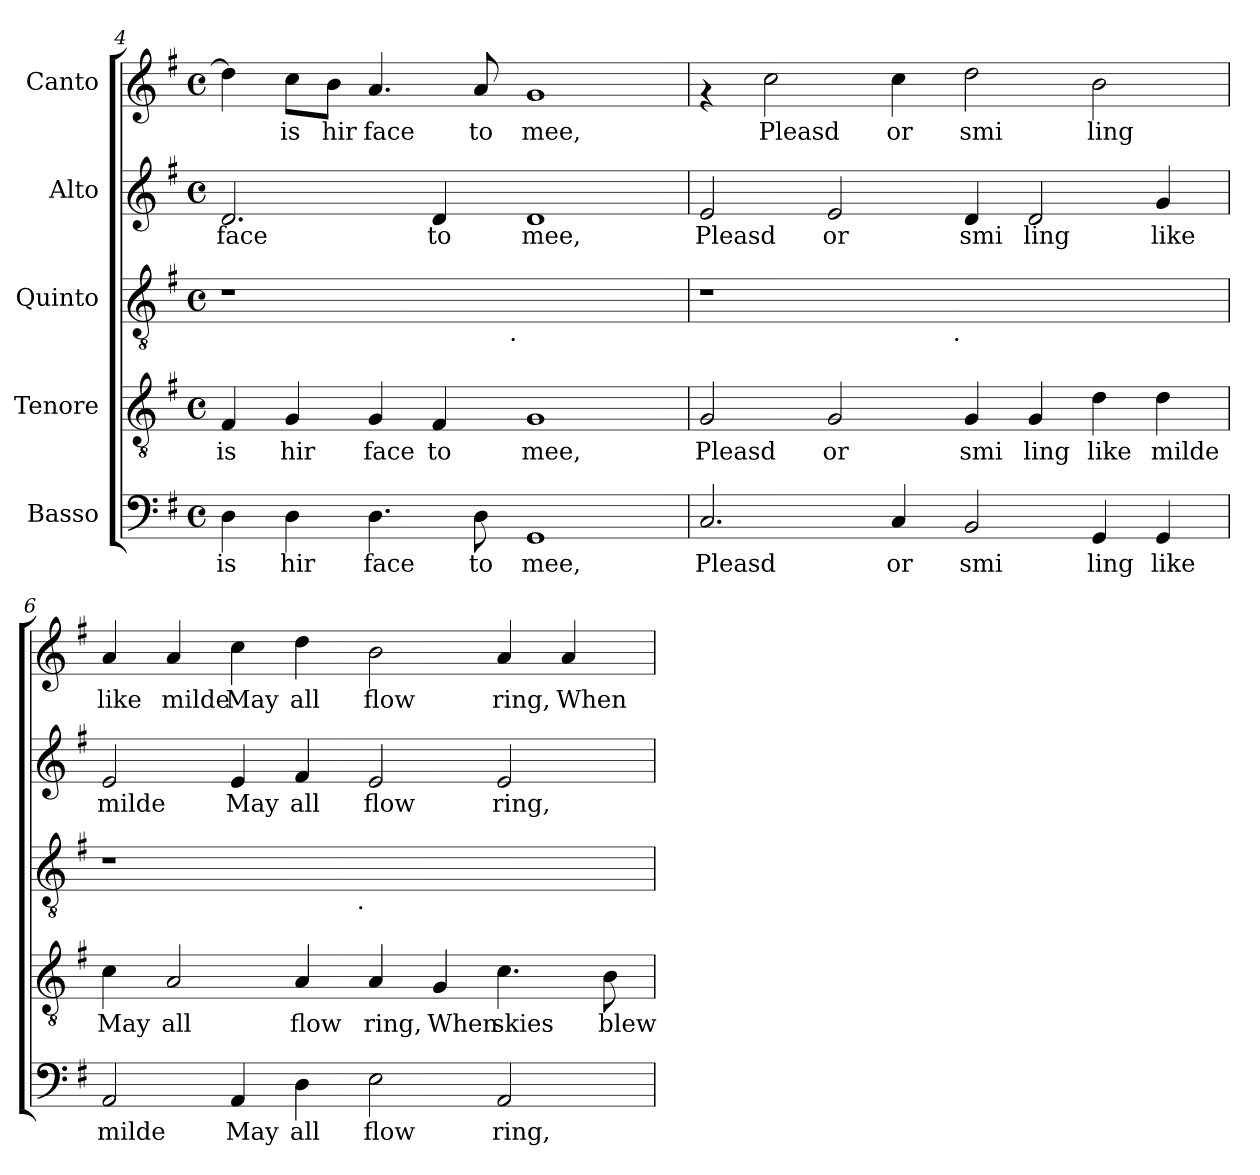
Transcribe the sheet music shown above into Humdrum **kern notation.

**kern	**text	**kern	**text	**kern	**kern	**text	**kern	**text
*part5	*part5	*part4	*part4	*part3	*part2	*part2	*part1	*part1
*staff5	*staff5	*staff4	*staff4	*staff3	*staff2	*staff2	*staff1	*staff1
*I"Basso	*	*I"Tenore	*	*I"Quinto	*I"Alto	*	*I"Canto	*
!!LO:LB:g=z
*clefF4	*	*clefGv2	*	*clefGv2	*clefG2	*	*clefG2	*
*k[f#]	*	*k[f#]	*	*k[f#]	*k[f#]	*	*k[f#]	*
*G:	*	*G:	*	*G:	*G:	*	*G:	*
*M4/4	*	*M4/4	*	*M4/4	*M4/4	*	*M4/4	*
*met(c)	*	*met(c)	*	*met(c)	*met(c)	*	*met(c)	*
=4	=4	=4	=4	=4	=4	=4	=4	=4
!	!LO:LY:b:cj	!	!LO:LY:b:cj	!	!	!LO:LY:b:cj	!	!LO:LY:b:cj
*	*	*	*	*^	*	*	*	*
4D\	is	4F#/	is	1r	2ryy	2.d/	face	4dd\]	.
!	!LO:LY:b:cj	!	!LO:LY:b:cj	!	!	!	!	!	!LO:LY:b:cj
4D\	hir	4G/	hir	.	.	.	.	8cc\L	is
!	!	!	!	!	!	!	!	!	!LO:LY:b:cj
.	.	.	.	.	.	.	.	8b\J	hir
!	!LO:LY:b:cj	!	!LO:LY:b:cj	!	!	!	!	!	!LO:LY:b:cj
4.D\	face	4G/	face	.	4...ryy	.	.	4.a/	face
!	!	!	!LO:LY:b:cj	!	!	!	!LO:LY:b:cj	!	!
.	.	4F#/	to	.	.	4d/	to	.	.
!	!LO:LY:b:cj	!	!	!	!	!	!	!	!LO:LY:b:cj
8D\	to	.	.	.	.	.	.	8a/	to
!	!	!	!	!	!LO:TX:b:t=.	!	!	!	!
.	.	.	.	.	1ryy	.	.	.	.
!	!LO:LY:b:cj	!	!LO:LY:b:cj	!	!	!	!LO:LY:b:cj	!	!LO:LY:b:cj
1GG	mee,	1G	mee,	1ryy	.	1d	mee,	1g	mee,
.	.	.	.	.	32ryy	.	.	.	.
=5	=5	=5	=5	=5	=5	=5	=5	=5	=5
!	!LO:LY:b:cj	!	!LO:LY:b:cj	!	!	!	!LO:LY:b:cj	!	!
2.C/	Pleasd	2G/	Pleasd	1r	2ryy	2e/	Pleasd	4rf	.
!	!	!	!	!	!	!	!	!	!LO:LY:b:cj
.	.	.	.	.	.	.	.	2cc\	Pleasd
!	!	!	!LO:LY:b:cj	!	!	!	!LO:LY:b:cj	!	!
.	.	2G/	or	.	4ryy	2e/	or	.	.
!	!LO:LY:b:cj	!	!	!	!	!	!	!	!LO:LY:b:cj
4C/	or	.	.	.	8...ryy	.	.	4cc\	or
!	!	!	!	!	!LO:TX:b:t=.	!	!	!	!
.	.	.	.	.	1ryy	.	.	.	.
!	!LO:LY:b:cj	!	!LO:LY:b:cj	!	!	!	!LO:LY:b:cj	!	!LO:LY:b:cj
2BB/	smi	4G/	smi	1ryy	.	4d/	smi	2dd\	smi
!	!	!	!LO:LY:b:cj	!	!	!	!LO:LY:b:cj	!	!
.	.	4G/	ling	.	.	2d/	ling	.	.
!	!LO:LY:b:cj	!	!LO:LY:b:cj	!	!	!	!	!	!LO:LY:b:cj
4GG/	ling	4d\	like	.	.	.	.	2b\	ling
!	!LO:LY:b:cj	!	!LO:LY:b:cj	!	!	!	!LO:LY:b:cj	!	!
4GG/	like	4d\	milde	.	.	4g/	like	.	.
.	.	.	.	.	64ryy	.	.	.	.
=6	=6	=6	=6	=6	=6	=6	=6	=6	=6
!	!LO:LY:b:cj	!	!LO:LY:b:cj	!	!	!	!LO:LY:b:cj	!	!LO:LY:b:cj
2AA/	milde	4c\	May	1r	2ryy	2e/	milde	4a/	like
!	!	!	!LO:LY:b:cj	!	!	!	!	!	!LO:LY:b:cj
.	.	2A/	all	.	.	.	.	4a/	milde
!	!LO:LY:b:cj	!	!	!	!	!	!LO:LY:b:cj	!	!LO:LY:b:cj
4AA/	May	.	.	.	4ryy	4e/	May	4cc\	May
!	!LO:LY:b:cj	!	!LO:LY:b:cj	!	!	!	!LO:LY:b:cj	!	!LO:LY:b:cj
4D\	all	4A/	flow	.	8...ryy	4f#/	all	4dd\	all
!	!	!	!	!	!LO:TX:b:t=.	!	!	!	!
.	.	.	.	.	1ryy	.	.	.	.
!	!LO:LY:b:cj	!	!LO:LY:b:cj	!	!	!	!LO:LY:b:cj	!	!LO:LY:b:cj
2E\	flow	4A/	ring,	1ryy	.	2e/	flow	2b\	flow
!	!	!	!LO:LY:b:cj	!	!	!	!	!	!
.	.	4G/	When	.	.	.	.	.	.
!	!LO:LY:b:cj	!	!LO:LY:b:cj	!	!	!	!LO:LY:b:cj	!	!LO:LY:b:cj
2AA/	ring,	4.c\	skies	.	.	2e/	ring,	4a/	ring,
!	!	!	!	!	!	!	!	!	!LO:LY:b:cj
.	.	.	.	.	.	.	.	4a/	When
!	!	!	!LO:LY:b:cj	!	!	!	!	!	!
.	.	8B\	blew	.	.	.	.	.	.
.	.	.	.	.	64ryy	.	.	.	.
*	*	*	*	*v	*v	*	*	*	*
=	=	=	=	=	=	=	=	=
*-	*-	*-	*-	*-	*-	*-	*-	*-
